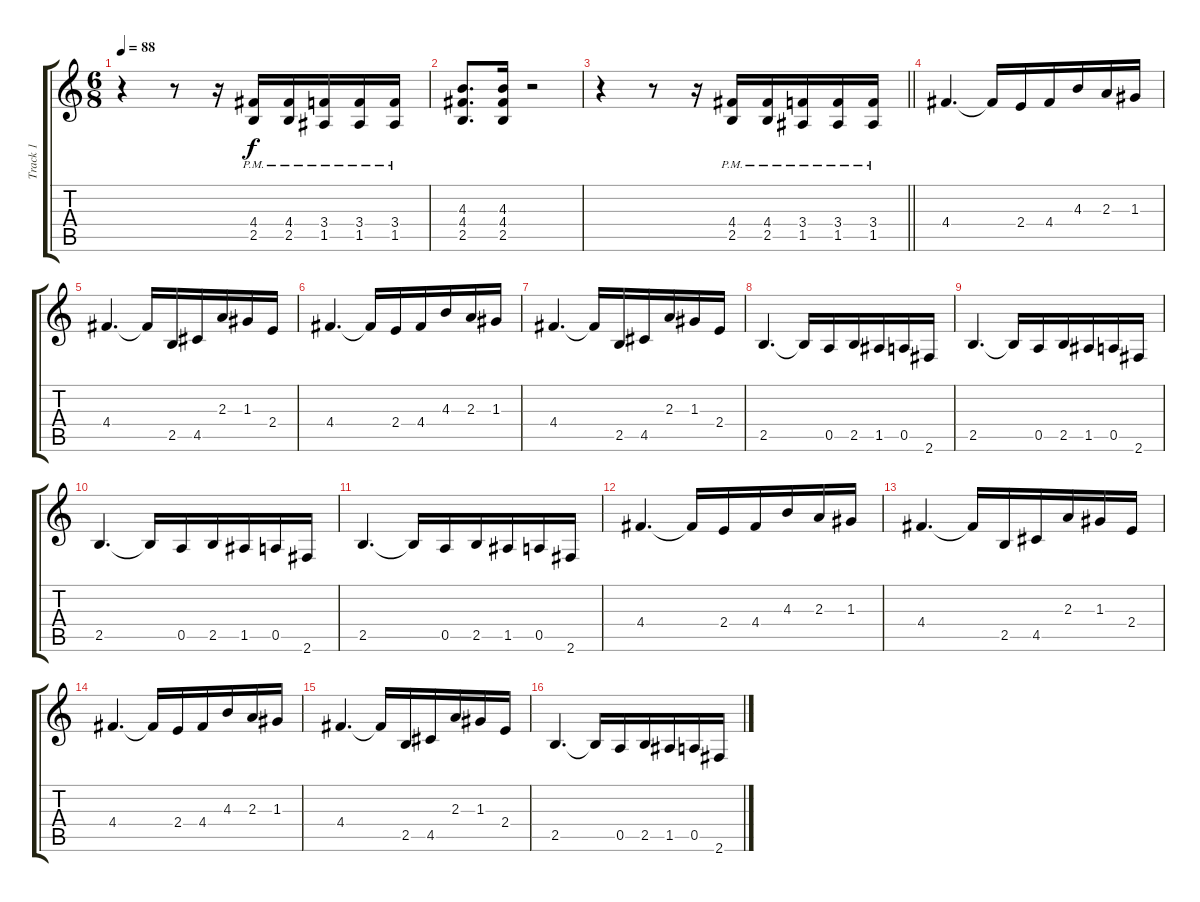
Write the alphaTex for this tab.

\track ("Track 1" "Track 1") {instrument electricguitarclean}
\staff {score tabs}
\tuning (E4 B3 G3 D3 A2 E2) {hide}
\ts (6 8)
\tempo 88
\clef g2
\ks c
r.4{dy f} r.8 r.16 (4.4{pm} 2.5{pm}).16 (4.4{pm} 2.5{pm}).16 (3.4{pm} 1.5{pm}).16 (3.4{pm} 1.5{pm}).16 (3.4{pm} 1.5{pm}).16 |
(4.3 4.4 2.5).8{d} (4.3 4.4 2.5).16 r.2 |
\barLineRight lightlight
r.4 r.8 r.16 (4.4{pm} 2.5{pm}).16 (4.4{pm} 2.5{pm}).16 (3.4{pm} 1.5{pm}).16 (3.4{pm} 1.5{pm}).16 (3.4{pm} 1.5{pm}).16 |
4.4.4{d} 4.4{t}.16 2.4.16 4.4.16 4.3.16 2.3.16 1.3.16 |
4.4.4{d} 4.4{t}.16 2.5.16 4.5.16 2.3.16 1.3.16 2.4.16 |
4.4.4{d} 4.4{t}.16 2.4.16 4.4.16 4.3.16 2.3.16 1.3.16 |
4.4.4{d} 4.4{t}.16 2.5.16 4.5.16 2.3.16 1.3.16 2.4.16 |
2.5.4{d} 2.5{t}.16 0.5.16 2.5.16 1.5.16 0.5.16 2.6.16 |
2.5.4{d} 2.5{t}.16 0.5.16 2.5.16 1.5.16 0.5.16 2.6.16 |
2.5.4{d} 2.5{t}.16 0.5.16 2.5.16 1.5.16 0.5.16 2.6.16 |
2.5.4{d} 2.5{t}.16 0.5.16 2.5.16 1.5.16 0.5.16 2.6.16 |
4.4.4{d} 4.4{t}.16 2.4.16 4.4.16 4.3.16 2.3.16 1.3.16 |
4.4.4{d} 4.4{t}.16 2.5.16 4.5.16 2.3.16 1.3.16 2.4.16 |
4.4.4{d} 4.4{t}.16 2.4.16 4.4.16 4.3.16 2.3.16 1.3.16 |
4.4.4{d} 4.4{t}.16 2.5.16 4.5.16 2.3.16 1.3.16 2.4.16 |
2.5.4{d} 2.5{t}.16 0.5.16 2.5.16 1.5.16 0.5.16 2.6.16
